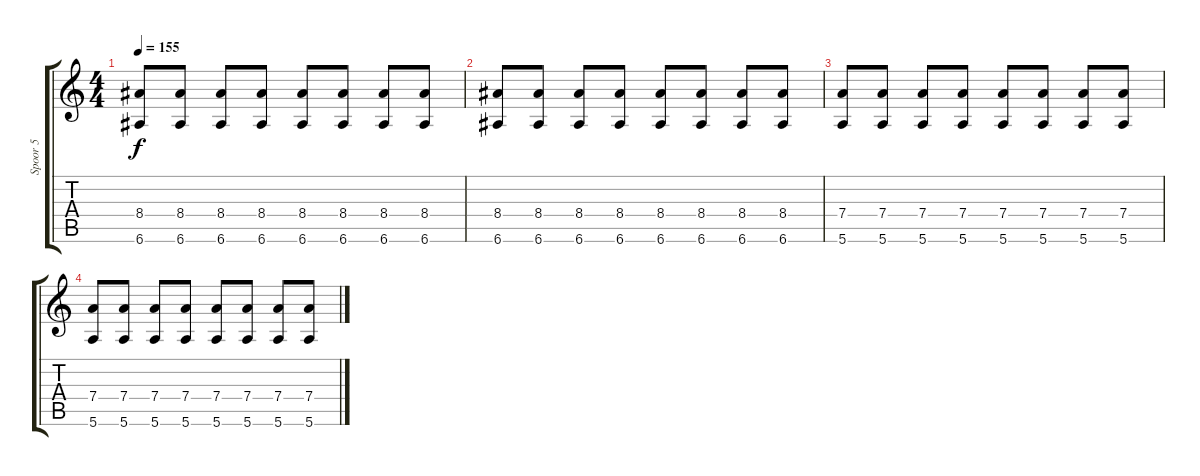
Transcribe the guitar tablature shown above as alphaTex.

\track ("Spoor 5" "Spoor 5") {instrument distortionguitar}
\staff {score tabs}
\tuning (E4 B3 G3 D3 A2 E2) {hide}
\ts (4 4)
\tempo 155
\clef g2
\ks c
(8.4 6.6).8{dy f} (8.4 6.6).8 (8.4 6.6).8 (8.4 6.6).8 (8.4 6.6).8 (8.4 6.6).8 (8.4 6.6).8 (8.4 6.6).8 |
(8.4 6.6).8 (8.4 6.6).8 (8.4 6.6).8 (8.4 6.6).8 (8.4 6.6).8 (8.4 6.6).8 (8.4 6.6).8 (8.4 6.6).8 |
(7.4 5.6).8 (7.4 5.6).8 (7.4 5.6).8 (7.4 5.6).8 (7.4 5.6).8 (7.4 5.6).8 (7.4 5.6).8 (7.4 5.6).8 |
(7.4 5.6).8 (7.4 5.6).8 (7.4 5.6).8 (7.4 5.6).8 (7.4 5.6).8 (7.4 5.6).8 (7.4 5.6).8 (7.4 5.6).8
